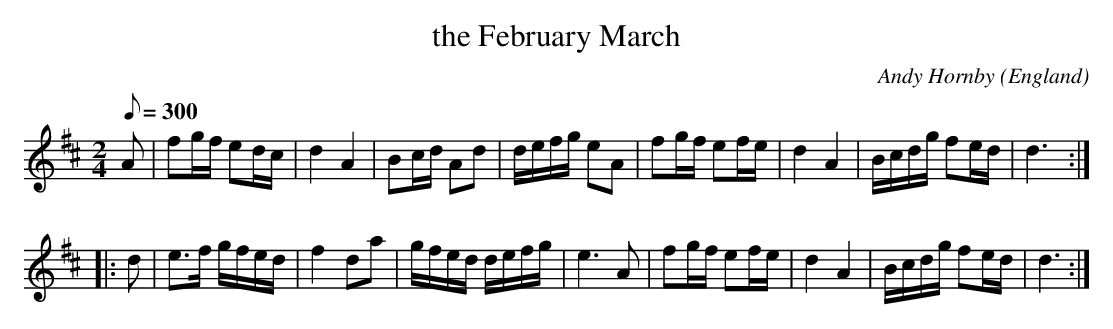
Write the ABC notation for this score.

X:1
T:the February March
C:Andy Hornby
M:2/4
O:England
Q:1/8=300
K:D major
A2|\
f2gf e2dc|d4 A4|B2cd A2d2|defg e2A2|\
f2gf e2fe|d4 A4|Bcdg f2ed|d6 :|
|:d2|\
e3f gfed|f4 d2a2|gfed defg|e6 A2|\
f2gf e2fe|d4 A4|Bcdg f2ed|d6:|
